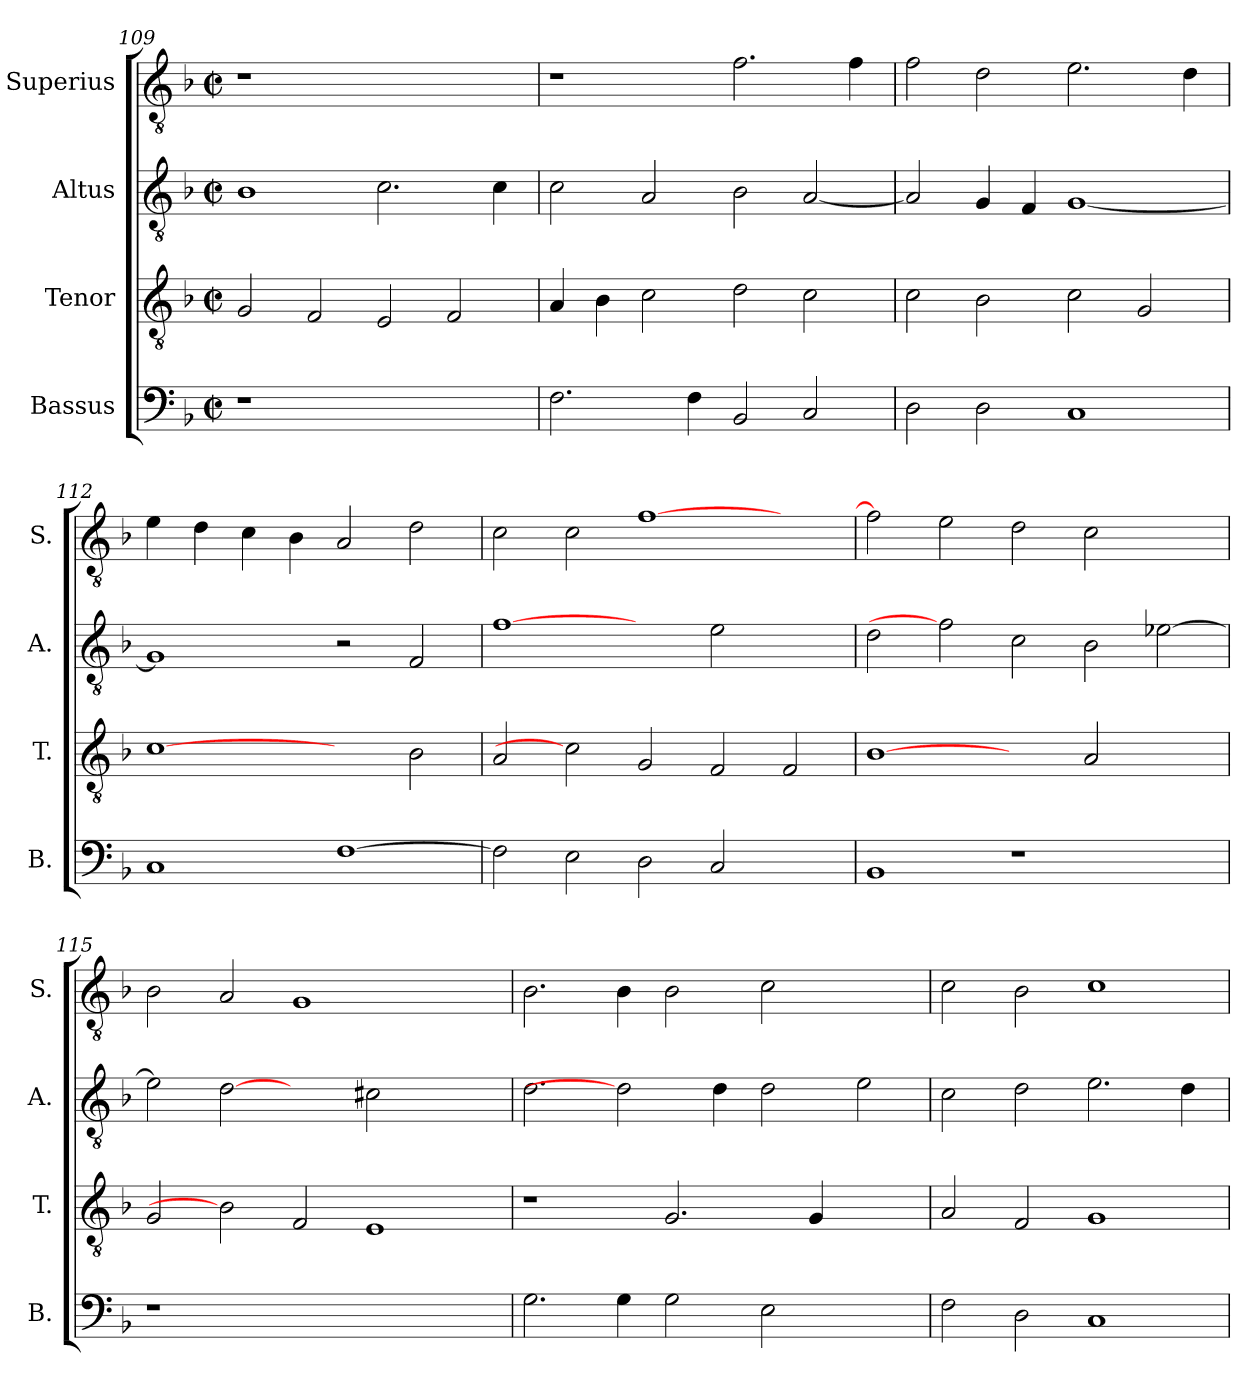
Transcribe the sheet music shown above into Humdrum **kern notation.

**kern	**kern	**kern	**kern
*part4	*part3	*part2	*part1
*staff4	*staff3	*staff2	*staff1
*I"Bassus	*I"Tenor	*I"Altus	*I"Superius
*I'B.	*I'T.	*I'A.	*I'S.
*clefF4	*clefGv2	*clefGv2	*clefGv2
*	*ITrd7c12	*ITrd7c12	*ITrd7c12
*k[b-]	*k[b-]	*k[b-]	*k[b-]
*F:	*F:	*F:	*F:
*M2/2	*M2/2	*M2/2	*M2/2
*met(c|)	*met(c|)	*met(c|)	*met(c|)
=109	=109	=109	=109
!LO:N:vis=1	!	!	!LO:N:vis=1
1r	2GGi/	1BB-i	1r
.	2FFi/	.	.
1ryy	2EEi/	2.Ci\	1ryy
.	2FFi/	.	.
.	.	4Ci\	.
!!LO:LB:g=z
=110	=110	=110	=110
2.Fi\	4AAi/	2Ci\	1r
.	4BB-i\	.	.
.	2Ci\	2AAi/	.
4Fi\	.	.	.
2BB-i/	2Di\	2BB-i\	2.Fi\
2Ci/	2Ci\	[<2AAi/	.
.	.	.	4Fi\
=111	=111	=111	=111
2Di\	2Ci\	2AAi/]	2Fi\
2Di\	2BB-i\	4GGi/	2Di\
.	.	4FFi/	.
1Ci	2Ci\	[<1GGi	2.Ei\
.	2GGi/	.	.
.	.	.	4Di\
=112	=112	=112	=112
1Ci	[1Ci	1GGi]	4Ei\
.	.	.	4Di\
.	.	.	4Ci\
.	.	.	4BB-i\
[>1Fi	2ryy	2r	2AAi/
.	2BB-i\	2FFi/	2Di\
=113	=113	=113	=113
2Fi\]	2AAi/	[1Fi	2Ci\
2Ei\	2Ci]	.	2Ci\
2Di\	2GGi/	2ryy	[>1Fi
2Ci/	2FFi/	2Ei\	.
2ryy	2FFi/	2ryy	2ryy
=114	=114	=114	=114
1BB-i	[1BB-i	2Di\	2Fi\]
.	.	2Fi]	2Ei\
1r	2ryy	2Ci\	2Di\
.	2AAi/	2BB-i\	2Ci\
2ryy	2ryy	[>2E-Xi\	2ryy
!!LO:LB:g=z
=115	=115	=115	=115
!LO:N:vis=1	!	!	!
1r	2GGi/	2E-i\]	2BB-i\
.	2BB-i]	[2Di	2AAi/
1.ryy	2FFi/	2ryy	1GGi
.	1EEi	2C#Xi\	.
.	.	2ryy	2ryy
=116	=116	=116	=116
2.Gi\	1r	2.Di\	2.BB-i\
4Gi\	.	2Di]	4BB-i\
2Gi\	2.GGi/	.	2BB-i\
.	.	4Di\	.
2Ei\	.	2Di\	2Ci\
.	4GGi/	.	.
2ryy	2ryy	2Ei\	2ryy
=117	=117	=117	=117
2Fi\	2AAi/	2Ci\	2Ci\
2Di\	2FFi/	2Di\	2BB-i\
1Ci	1GGi	2.Ei\	1Ci
.	.	4Di\	.
=	=	=	=
*-	*-	*-	*-
